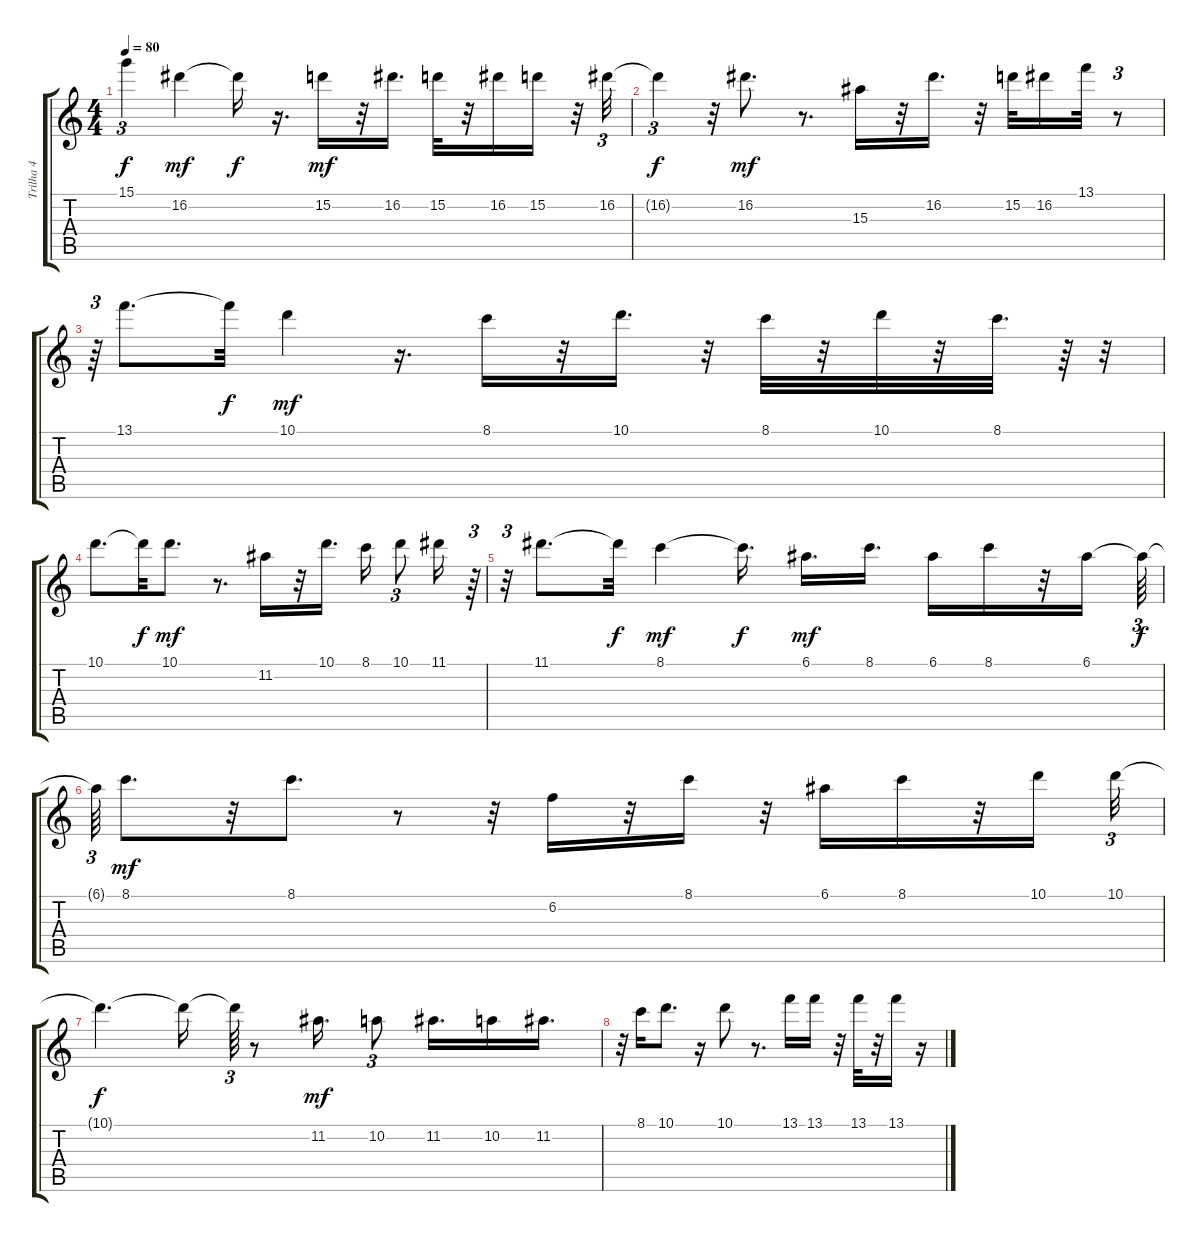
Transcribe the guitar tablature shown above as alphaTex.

\track ("Trilha 4" "Trilha 4") {instrument acousticguitarsteel}
\staff {score tabs}
\tuning (E4 B3 G3 D3 A2 E2) {hide}
\ts (4 4)
\tempo 80
\clef g2
\ks c
15.1{t}.4{tu (3 2) dy f} 16.2.4{dy mf} 16.2{t}.16{dy f} r.16{d} 15.2.16{dy mf} r.32 16.2.16{d} 15.2.32 r.32 16.2.16 15.2.16 r.32 16.2.32{tu (3 2)} |
16.2{t}.4{tu (3 2) dy f} r.32 16.2.8{d dy mf} r.8{d} 15.3.16 r.32 16.2.16{d} r.32 15.2.32 16.2.16 13.1.32 r.8{tu (3 2)} |
r.64{tu (3 2)} 13.1.8{d} 13.1{t}.32{dy f} 10.1.4{dy mf} r.16{d} 8.1.16 r.32 10.1.16{d} r.32 8.1.32 r.32 10.1.32 r.32 8.1.32{d} r.64 r.32 |
10.1.8{d} 10.1{t}.32{dy f} 10.1.8{d dy mf} r.8{d} 11.2.16 r.32 10.1.16{d} 8.1.16 10.1.8{tu (3 2)} 11.1.16 r.64{tu (3 2)} |
r.32{tu (3 2)} 11.1.8{d} 11.1{t}.32{dy f} 8.1.4{dy mf} 8.1{t}.16{d dy f} 6.1.16{d dy mf} 8.1.16{d} 6.1.16 8.1.16 r.32 6.1.16 6.1{t}.64{tu (3 2) dy f} |
6.1{t}.64{tu (3 2)} 8.1.8{d dy mf} r.32 8.1.8{d} r.8 r.32 6.2.16 r.32 8.1.16 r.32 6.1.16 8.1.16 r.32 10.1.16 10.1.32{tu (3 2)} |
10.1{t}.4{d dy f} 10.1{t}.16 10.1{t}.64{tu (3 2)} r.8 11.2.16{d dy mf} 10.2.8{tu (3 2)} 11.2.16{d} 10.2.16 11.2.16{d} |
r.32 8.1.16 10.1.8{d} r.16 10.1.8 r.8{d} 13.1.16 13.1.16 r.32 13.1.32 r.32 13.1.16 r.16
